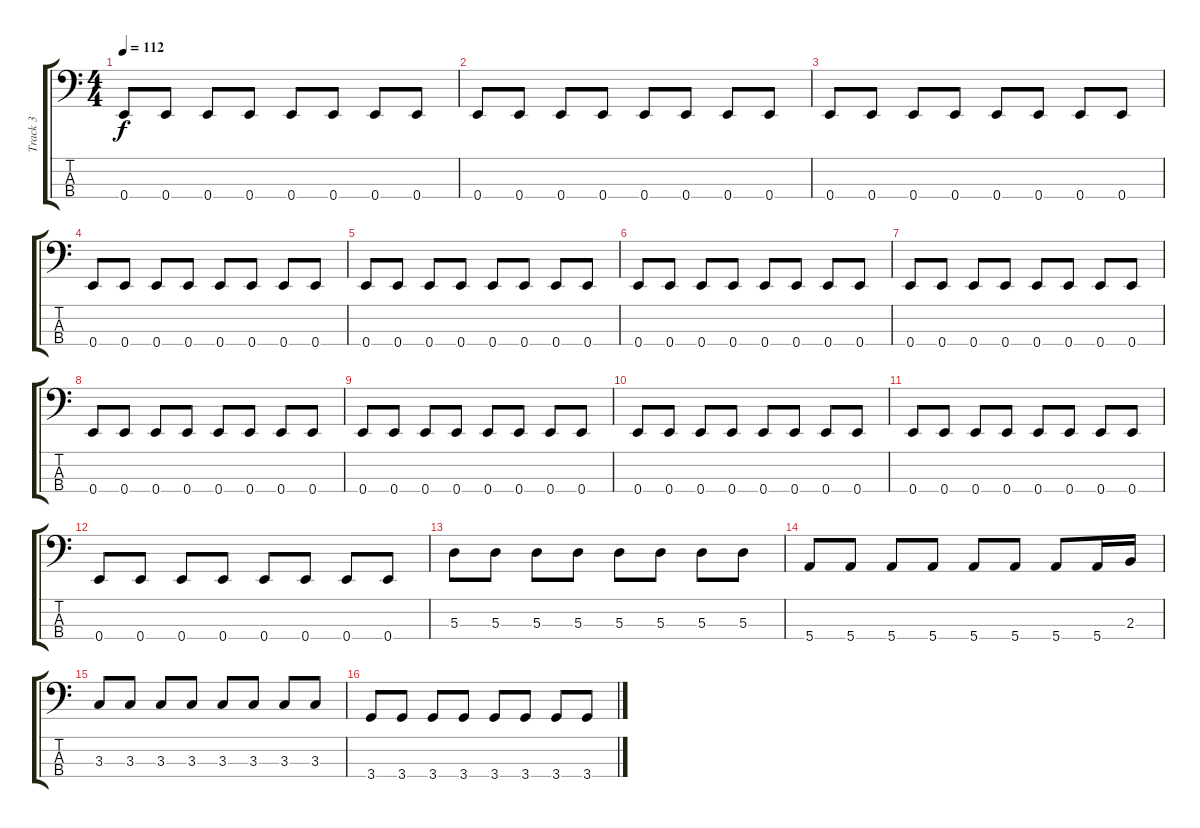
\track ("Track 3" "Track 3") {instrument synthbass1}
\staff {score tabs}
\tuning (G2 D2 A1 E1) {hide}
\ts (4 4)
\tempo 112
\clef f4
\ks c
0.4.8{dy f} 0.4.8 0.4.8 0.4.8 0.4.8 0.4.8 0.4.8 0.4.8 |
0.4.8 0.4.8 0.4.8 0.4.8 0.4.8 0.4.8 0.4.8 0.4.8 |
0.4.8 0.4.8 0.4.8 0.4.8 0.4.8 0.4.8 0.4.8 0.4.8 |
0.4.8 0.4.8 0.4.8 0.4.8 0.4.8 0.4.8 0.4.8 0.4.8 |
0.4.8 0.4.8 0.4.8 0.4.8 0.4.8 0.4.8 0.4.8 0.4.8 |
0.4.8 0.4.8 0.4.8 0.4.8 0.4.8 0.4.8 0.4.8 0.4.8 |
0.4.8 0.4.8 0.4.8 0.4.8 0.4.8 0.4.8 0.4.8 0.4.8 |
0.4.8 0.4.8 0.4.8 0.4.8 0.4.8 0.4.8 0.4.8 0.4.8 |
0.4.8 0.4.8 0.4.8 0.4.8 0.4.8 0.4.8 0.4.8 0.4.8 |
0.4.8 0.4.8 0.4.8 0.4.8 0.4.8 0.4.8 0.4.8 0.4.8 |
0.4.8 0.4.8 0.4.8 0.4.8 0.4.8 0.4.8 0.4.8 0.4.8 |
0.4.8 0.4.8 0.4.8 0.4.8 0.4.8 0.4.8 0.4.8 0.4.8 |
5.3.8 5.3.8 5.3.8 5.3.8 5.3.8 5.3.8 5.3.8 5.3.8 |
5.4.8 5.4.8 5.4.8 5.4.8 5.4.8 5.4.8 5.4.8 5.4.16 2.3.16 |
3.3.8 3.3.8 3.3.8 3.3.8 3.3.8 3.3.8 3.3.8 3.3.8 |
3.4.8 3.4.8 3.4.8 3.4.8 3.4.8 3.4.8 3.4.8 3.4.8
